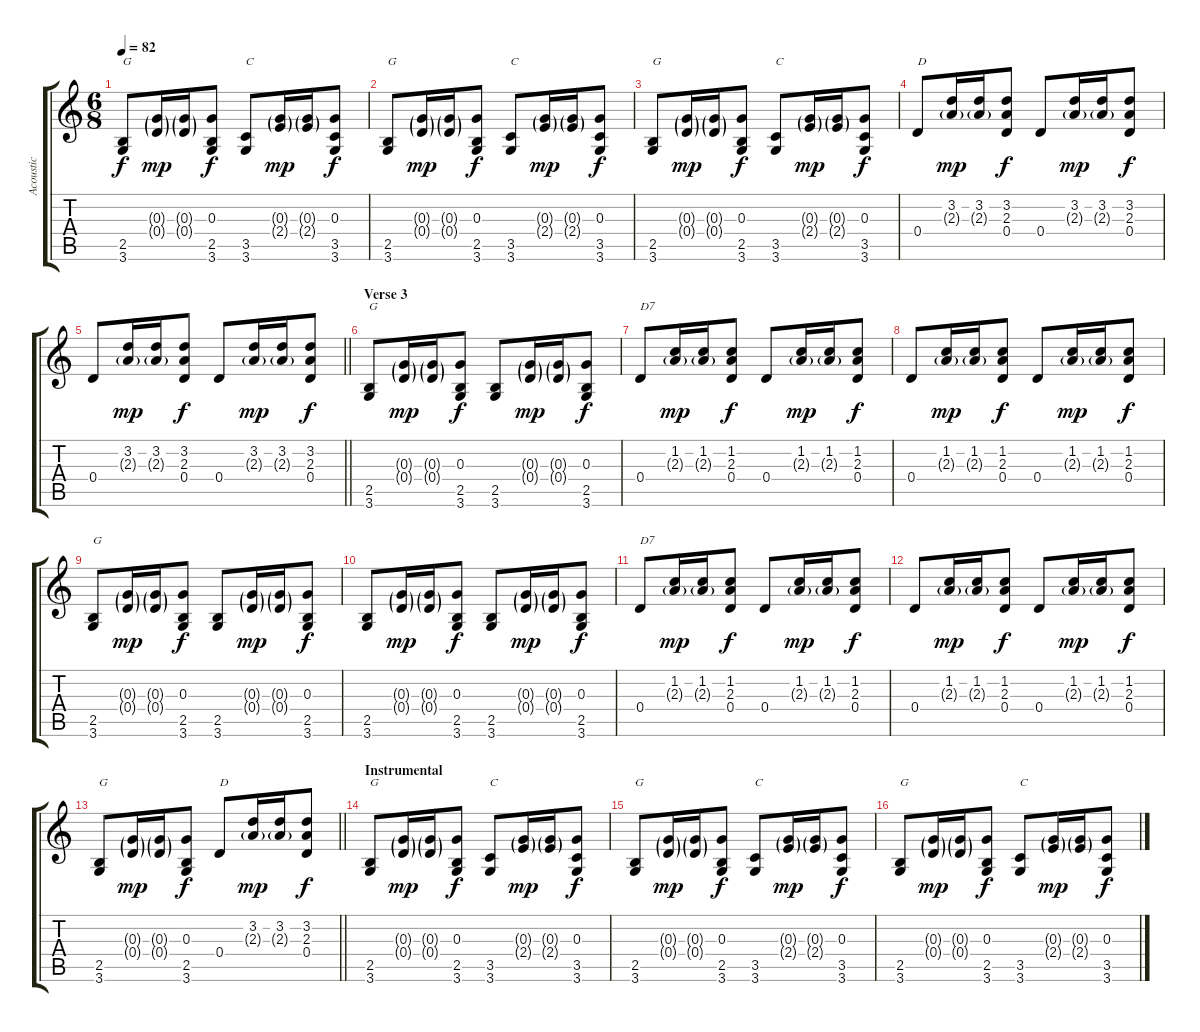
\track ("Acoustic" "Acoustic") {instrument acousticguitarsteel}
\staff {score tabs}
\tuning (E4 B3 G3 D3 A2 E2) {hide}
\ts (6 8)
\tempo 82
\clef g2
\ks c
(2.5 3.6).8{txt "G" dy f} (0.3{g} 0.4{g}).16{dy mp} (0.3{g} 0.4{g}).16 (0.3 2.5 3.6).8{dy f} (3.5 3.6).8{txt "C"} (0.3{g} 2.4{g}).16{dy mp} (0.3{g} 2.4{g}).16 (0.3 3.5 3.6).8{dy f} |
(2.5 3.6).8{txt "G"} (0.3{g} 0.4{g}).16{dy mp} (0.3{g} 0.4{g}).16 (0.3 2.5 3.6).8{dy f} (3.5 3.6).8{txt "C"} (0.3{g} 2.4{g}).16{dy mp} (0.3{g} 2.4{g}).16 (0.3 3.5 3.6).8{dy f} |
(2.5 3.6).8{txt "G"} (0.3{g} 0.4{g}).16{dy mp} (0.3{g} 0.4{g}).16 (0.3 2.5 3.6).8{dy f} (3.5 3.6).8{txt "C"} (0.3{g} 2.4{g}).16{dy mp} (0.3{g} 2.4{g}).16 (0.3 3.5 3.6).8{dy f} |
0.4.8{txt "D"} (3.2 2.3{g}).16{dy mp} (3.2 2.3{g}).16 (3.2 2.3 0.4).8{dy f} 0.4.8 (3.2 2.3{g}).16{dy mp} (3.2 2.3{g}).16 (3.2 2.3 0.4).8{dy f} |
\barLineRight lightlight
0.4.8 (3.2 2.3{g}).16{dy mp} (3.2 2.3{g}).16 (3.2 2.3 0.4).8{dy f} 0.4.8 (3.2 2.3{g}).16{dy mp} (3.2 2.3{g}).16 (3.2 2.3 0.4).8{dy f} |
\section ("" "Verse 3")
(2.5 3.6).8{txt "G"} (0.3{g} 0.4{g}).16{dy mp} (0.3{g} 0.4{g}).16 (0.3 2.5 3.6).8{dy f} (2.5 3.6).8 (0.3{g} 0.4{g}).16{dy mp} (0.3{g} 0.4{g}).16 (0.3 2.5 3.6).8{dy f} |
0.4.8{txt "D7"} (1.2 2.3{g}).16{dy mp} (1.2 2.3{g}).16 (1.2 2.3 0.4).8{dy f} 0.4.8 (1.2 2.3{g}).16{dy mp} (1.2 2.3{g}).16 (1.2 2.3 0.4).8{dy f} |
0.4.8 (1.2 2.3{g}).16{dy mp} (1.2 2.3{g}).16 (1.2 2.3 0.4).8{dy f} 0.4.8 (1.2 2.3{g}).16{dy mp} (1.2 2.3{g}).16 (1.2 2.3 0.4).8{dy f} |
(2.5 3.6).8{txt "G"} (0.3{g} 0.4{g}).16{dy mp} (0.3{g} 0.4{g}).16 (0.3 2.5 3.6).8{dy f} (2.5 3.6).8 (0.3{g} 0.4{g}).16{dy mp} (0.3{g} 0.4{g}).16 (0.3 2.5 3.6).8{dy f} |
(2.5 3.6).8 (0.3{g} 0.4{g}).16{dy mp} (0.3{g} 0.4{g}).16 (0.3 2.5 3.6).8{dy f} (2.5 3.6).8 (0.3{g} 0.4{g}).16{dy mp} (0.3{g} 0.4{g}).16 (0.3 2.5 3.6).8{dy f} |
0.4.8{txt "D7"} (1.2 2.3{g}).16{dy mp} (1.2 2.3{g}).16 (1.2 2.3 0.4).8{dy f} 0.4.8 (1.2 2.3{g}).16{dy mp} (1.2 2.3{g}).16 (1.2 2.3 0.4).8{dy f} |
0.4.8 (1.2 2.3{g}).16{dy mp} (1.2 2.3{g}).16 (1.2 2.3 0.4).8{dy f} 0.4.8 (1.2 2.3{g}).16{dy mp} (1.2 2.3{g}).16 (1.2 2.3 0.4).8{dy f} |
\barLineRight lightlight
(2.5 3.6).8{txt "G"} (0.3{g} 0.4{g}).16{dy mp} (0.3{g} 0.4{g}).16 (0.3 2.5 3.6).8{dy f} 0.4.8{txt "D"} (3.2 2.3{g}).16{dy mp} (3.2 2.3{g}).16 (3.2 2.3 0.4).8{dy f} |
\section ("" "Instrumental")
(2.5 3.6).8{txt "G"} (0.3{g} 0.4{g}).16{dy mp} (0.3{g} 0.4{g}).16 (0.3 2.5 3.6).8{dy f} (3.5 3.6).8{txt "C"} (0.3{g} 2.4{g}).16{dy mp} (0.3{g} 2.4{g}).16 (0.3 3.5 3.6).8{dy f} |
(2.5 3.6).8{txt "G"} (0.3{g} 0.4{g}).16{dy mp} (0.3{g} 0.4{g}).16 (0.3 2.5 3.6).8{dy f} (3.5 3.6).8{txt "C"} (0.3{g} 2.4{g}).16{dy mp} (0.3{g} 2.4{g}).16 (0.3 3.5 3.6).8{dy f} |
(2.5 3.6).8{txt "G"} (0.3{g} 0.4{g}).16{dy mp} (0.3{g} 0.4{g}).16 (0.3 2.5 3.6).8{dy f} (3.5 3.6).8{txt "C"} (0.3{g} 2.4{g}).16{dy mp} (0.3{g} 2.4{g}).16 (0.3 3.5 3.6).8{dy f}
